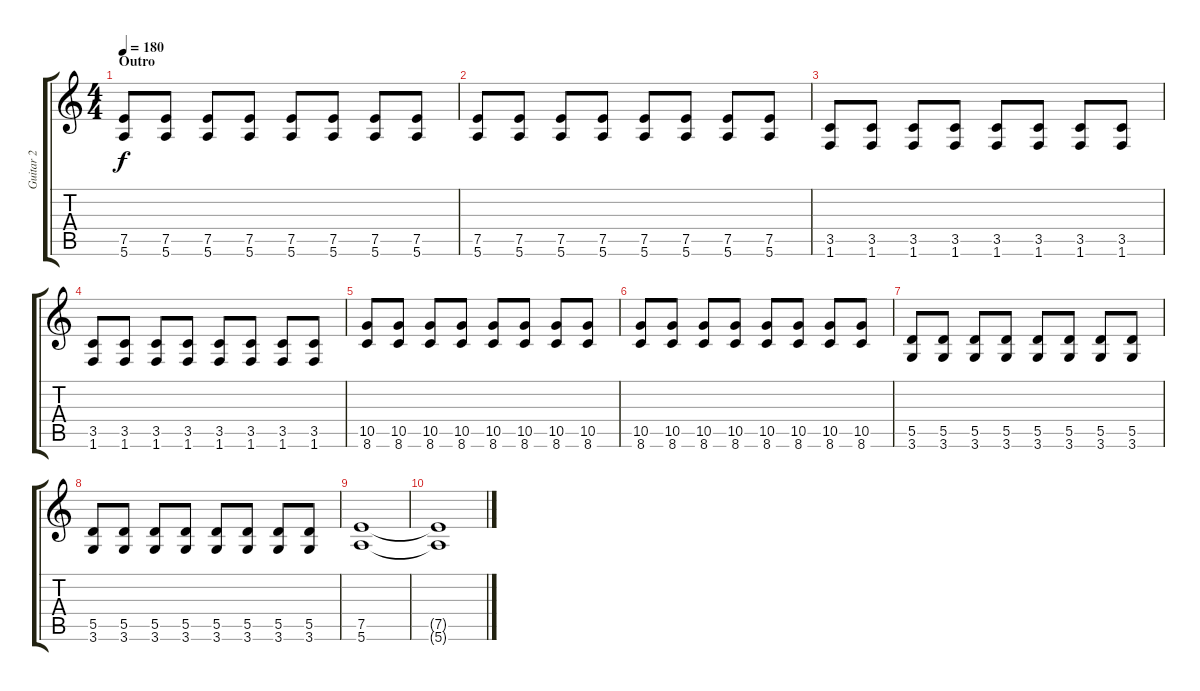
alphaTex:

\track ("Guitar 2" "Guitar 2") {instrument distortionguitar}
\staff {score tabs}
\tuning (E4 B3 G3 D3 A2 E2) {hide}
\ts (4 4)
\section ("" "Outro")
\tempo 180
\clef g2
\ks c
(7.5 5.6).8{dy f} (7.5 5.6).8 (7.5 5.6).8 (7.5 5.6).8 (7.5 5.6).8 (7.5 5.6).8 (7.5 5.6).8 (7.5 5.6).8 |
(7.5 5.6).8 (7.5 5.6).8 (7.5 5.6).8 (7.5 5.6).8 (7.5 5.6).8 (7.5 5.6).8 (7.5 5.6).8 (7.5 5.6).8 |
(3.5 1.6).8 (3.5 1.6).8 (3.5 1.6).8 (3.5 1.6).8 (3.5 1.6).8 (3.5 1.6).8 (3.5 1.6).8 (3.5 1.6).8 |
(3.5 1.6).8 (3.5 1.6).8 (3.5 1.6).8 (3.5 1.6).8 (3.5 1.6).8 (3.5 1.6).8 (3.5 1.6).8 (3.5 1.6).8 |
(10.5 8.6).8 (10.5 8.6).8 (10.5 8.6).8 (10.5 8.6).8 (10.5 8.6).8 (10.5 8.6).8 (10.5 8.6).8 (10.5 8.6).8 |
(10.5 8.6).8 (10.5 8.6).8 (10.5 8.6).8 (10.5 8.6).8 (10.5 8.6).8 (10.5 8.6).8 (10.5 8.6).8 (10.5 8.6).8 |
(5.5 3.6).8 (5.5 3.6).8 (5.5 3.6).8 (5.5 3.6).8 (5.5 3.6).8 (5.5 3.6).8 (5.5 3.6).8 (5.5 3.6).8 |
(5.5 3.6).8 (5.5 3.6).8 (5.5 3.6).8 (5.5 3.6).8 (5.5 3.6).8 (5.5 3.6).8 (5.5 3.6).8 (5.5 3.6).8 |
(7.5 5.6).1 |
(7.5{t} 5.6{t}).1
